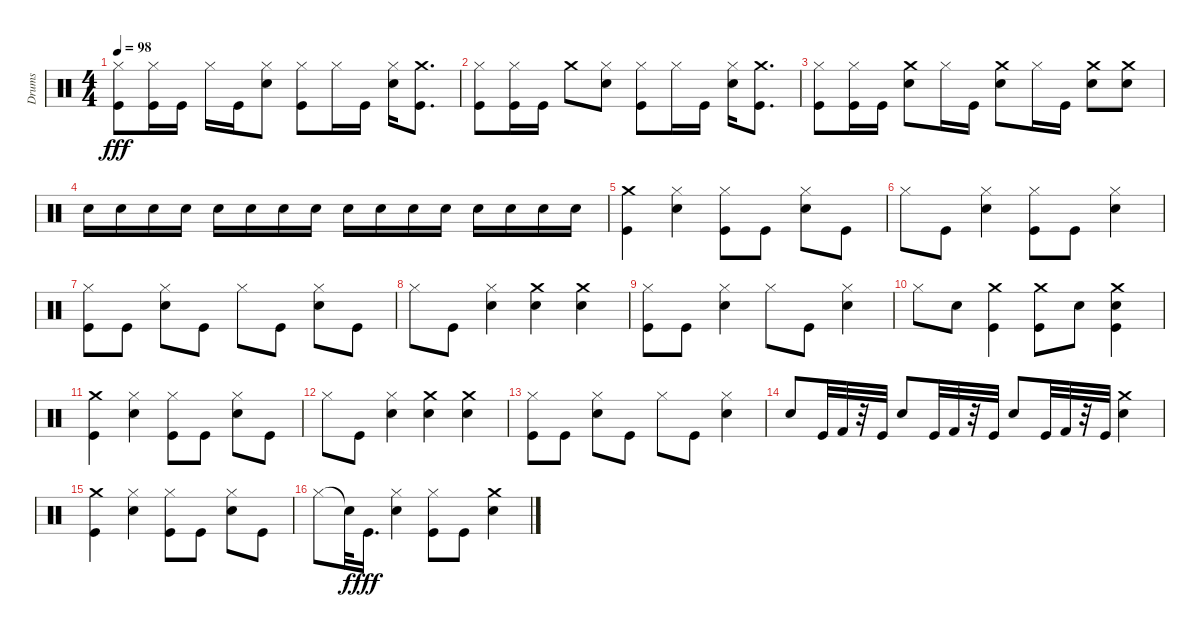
\track ("Drums" "Drums") {instrument percussion}
\staff {score}
\articulation defaults
\ts (4 4)
\tempo 98
\clef neutral
\ks c
("Kick (hit)" "Hi-Hat (closed)").8{dy fff} ("Kick (hit)" "Hi-Hat (closed)").16 "Kick (hit)".16 "Hi-Hat (closed)".16 "Kick (hit)".16 ("Snare (hit) 2" "Hi-Hat (closed)").8 ("Kick (hit)" "Hi-Hat (closed)").8 "Hi-Hat (closed)".16 "Kick (hit)".16 ("Snare (hit) 2" "Hi-Hat (closed)").16 ("Kick (hit)" "Crash medium (hit)").8{d} |
("Kick (hit)" "Hi-Hat (closed)").8 ("Kick (hit)" "Hi-Hat (closed)").16 "Kick (hit)".16 "Crash medium (hit)".8 ("Snare (hit) 2" "Hi-Hat (closed)").8 ("Kick (hit)" "Hi-Hat (closed)").8 "Hi-Hat (closed)".16 "Kick (hit)".16 ("Snare (hit) 2" "Hi-Hat (closed)").16 ("Kick (hit)" "Crash medium (hit)").8{d} |
("Kick (hit)" "Hi-Hat (closed)").8 ("Kick (hit)" "Hi-Hat (closed)").16 "Kick (hit)".16 ("Crash medium (hit)" "Snare (hit) 2").8 "Hi-Hat (closed)".16 "Kick (hit)".16 ("Snare (hit) 2" "Crash medium (hit)").8 "Hi-Hat (closed)".16 "Kick (hit)".16 ("Crash medium (hit)" "Snare (hit) 2").8 ("Crash medium (hit)" "Snare (hit) 2").8 |
"Snare (hit) 2".16 "Snare (hit) 2".16 "Snare (hit) 2".16 "Snare (hit) 2".16 "Snare (hit) 2".16 "Snare (hit) 2".16 "Snare (hit) 2".16 "Snare (hit) 2".16 "Snare (hit) 2".16 "Snare (hit) 2".16 "Snare (hit) 2".16 "Snare (hit) 2".16 "Snare (hit) 2".16 "Snare (hit) 2".16 "Snare (hit) 2".16 "Snare (hit) 2".16 |
("Kick (hit)" "Crash medium (hit)").4 ("Hi-Hat (closed)" "Snare (hit) 2").4 ("Kick (hit)" "Hi-Hat (closed)").8 "Kick (hit)".8 ("Snare (hit) 2" "Hi-Hat (closed)").8 "Kick (hit)".8 |
"Hi-Hat (closed)".8 "Kick (hit)".8 ("Snare (hit) 2" "Hi-Hat (closed)").4 ("Hi-Hat (closed)" "Kick (hit)").8 "Kick (hit)".8 ("Snare (hit) 2" "Hi-Hat (closed)").4 |
("Kick (hit)" "Hi-Hat (closed)").8 "Kick (hit)".8 ("Snare (hit) 2" "Hi-Hat (closed)").8 "Kick (hit)".8 "Hi-Hat (closed)".8 "Kick (hit)".8 ("Snare (hit) 2" "Hi-Hat (closed)").8 "Kick (hit)".8 |
"Hi-Hat (closed)".8 "Kick (hit)".8 ("Snare (hit) 2" "Hi-Hat (closed)").4 ("Crash medium (hit)" "Snare (hit) 2").4 ("Crash medium (hit)" "Snare (hit) 2").4 |
("Kick (hit)" "Hi-Hat (closed)").8 "Kick (hit)".8 ("Snare (hit) 2" "Hi-Hat (closed)").4 "Hi-Hat (closed)".8 "Kick (hit)".8 ("Snare (hit) 2" "Hi-Hat (closed)").4 |
"Hi-Hat (closed)".8 "Snare (hit) 2".8 ("Crash medium (hit)" "Kick (hit)").4 ("Kick (hit)" "Crash medium (hit)").8 "Snare (hit) 2".8 ("Snare (hit) 2" "Crash medium (hit)" "Kick (hit)").4 |
("Kick (hit)" "Crash medium (hit)").4 ("Hi-Hat (closed)" "Snare (hit) 2").4 ("Kick (hit)" "Hi-Hat (closed)").8 "Kick (hit)".8 ("Snare (hit) 2" "Hi-Hat (closed)").8 "Kick (hit)".8 |
"Hi-Hat (closed)".8 "Kick (hit)".8 ("Snare (hit) 2" "Hi-Hat (closed)").4 ("Crash medium (hit)" "Snare (hit) 2").4 ("Crash medium (hit)" "Snare (hit) 2").4 |
("Kick (hit)" "Hi-Hat (closed)").8 "Kick (hit)".8 ("Snare (hit) 2" "Hi-Hat (closed)").8 "Kick (hit)".8 "Hi-Hat (closed)".8 "Kick (hit)".8 ("Snare (hit) 2" "Hi-Hat (closed)").4 |
"Snare (hit) 2".8 "Kick (hit)".32 "Kick (hit) 2".32 r.32 "Kick (hit)".32 "Snare (hit) 2".8 "Kick (hit)".32 "Kick (hit) 2".32 r.32 "Kick (hit)".32 "Snare (hit) 2".8 "Kick (hit)".32 "Kick (hit) 2".32 r.32 "Kick (hit)".32 ("Crash medium (hit)" "Snare (hit) 2").4 |
("Kick (hit)" "Crash medium (hit)").4 ("Snare (hit) 2" "Hi-Hat (closed)").4 ("Kick (hit)" "Hi-Hat (closed)").8 "Kick (hit)".8 ("Snare (hit) 2" "Hi-Hat (closed)").8 "Kick (hit)".8 |
"Hi-Hat (closed)".8 "Snare (hit)"{t}.32{dy f} "Kick (hit)".16{d dy fff} ("Snare (hit) 2" "Hi-Hat (closed)").4 ("Kick (hit)" "Hi-Hat (closed)").8 "Kick (hit)".8 ("Crash medium (hit)" "Snare (hit) 2").4
